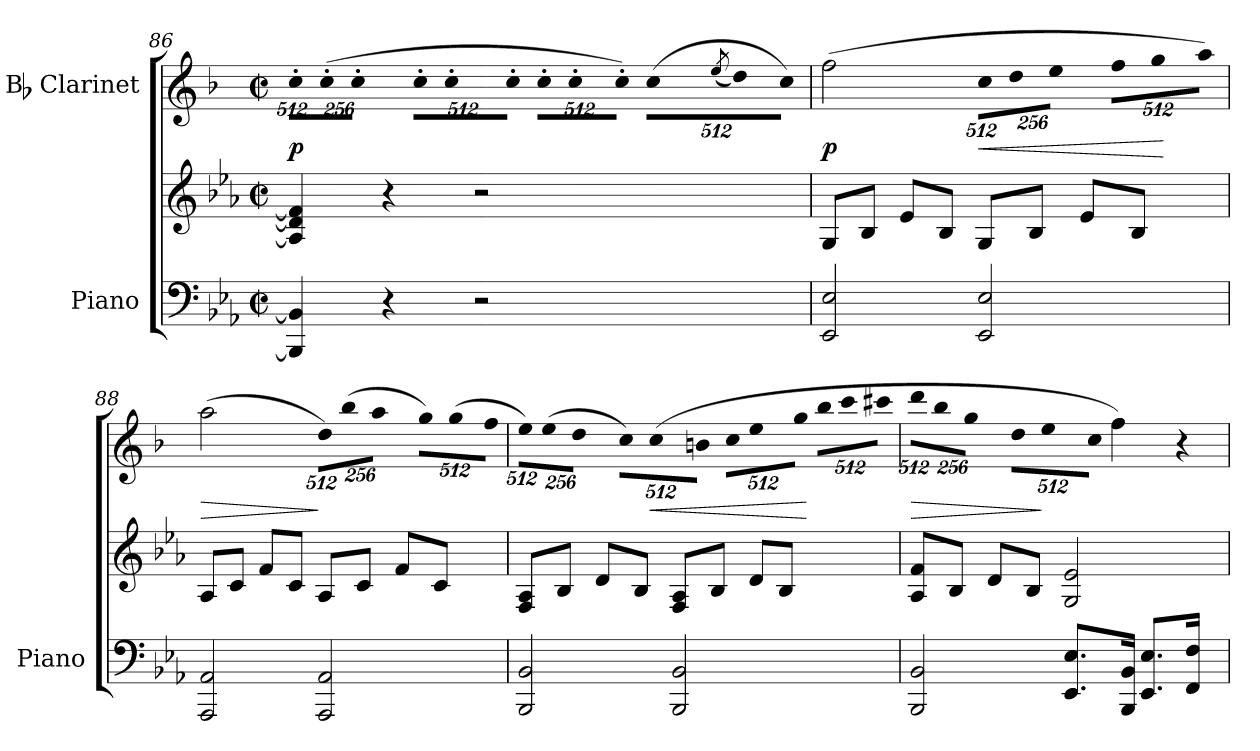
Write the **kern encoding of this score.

**kern	**kern	**kern	**dynam
*part2	*part2	*part1	*part1
*staff3	*staff2	*staff1	*staff1
*I"Piano	*	*I"Bb Clarinet	*
*I'Piano	*	*	*
*clefF4	*clefG2	*clefG2	*
*	*	*ITrd1c2	*
*k[b-e-a-]	*k[b-e-a-]	*k[b-e-a-]	*
*E-:	*E-:	*E-:	*
*M2/2	*M2/2	*M2/2	*
*met(c|)	*met(c|)	*met(c|)	*
*	*	*Xbrackettup	*
=86	=86	=86	=86
!	!	!LO:N:vis=8	!LO:DY:b
4BBB-/] 4BB-/]	4A-/] 4d/] 4f/]	4096%341b-'>\L	p
!	!	!LO:N:vis=8	!
.	.	(>2048%171b-'>\	.
!	!	!LO:N:vis=8	!
.	.	4096%341b-'>\J	.
!	!	!LO:N:vis=8	!
4r	4r	4096%341b-'>\L	.
!	!	!LO:N:vis=8	!
.	.	2048%171b-'>\	.
!	!	!LO:N:vis=8	!
.	.	4096%341b-'>\J	.
!	!	!LO:N:vis=8	!
2r	2r	4096%341b-'>\L	.
!	!	!LO:N:vis=8	!
.	.	2048%171b-'>\	.
!	!	!LO:N:vis=8	!
.	.	4096%341b-'>\J)	.
!	!	!LO:N:vis=8	!
.	.	(>4096%341b-\L	.
.	.	(<8qdd/	.
!	!	!LO:N:vis=8	!
.	.	2048%171cc\)	.
!	!	!LO:N:vis=8	!
.	.	4096%341b-\J)	.
=87	=87	=87	=87
!	!	!	!LO:DY:b
2EE-/ 2E-/	8G/L	(>2ee-\	p
.	8B-/J	.	.
.	8e-/L	.	.
.	8B-/J	.	.
!	!	!LO:N:vis=8	!LO:HP:b
2EE-/ 2E-/	8G/L	4096%341b-\L	<
!	!	!LO:N:vis=8	!
.	.	2048%171cc\	.
.	8B-/J	.	.
!	!	!LO:N:vis=8	!
.	.	4096%341dd\J	.
!	!	!LO:N:vis=8	!
.	8e-/L	4096%341ee-\L	.
!	!	!LO:N:vis=8	!
.	.	2048%171ff\	.
.	8B-/J	.	.
!	!	!LO:N:vis=8	!
.	.	4096%341gg\J)	.
.	.	.	[
=88	=88	=88	=88
!	!	!	!LO:HP:b
2AAA-/ 2AA-/	8A-/L	(>2gg\	>
.	8c/J	.	.
.	8f/L	.	.
.	8c/J	.	.
!	!	!LO:N:vis=8	!
2AAA-/ 2AA-/	8A-/L	4096%341cc\L)	]
!	!	!LO:N:vis=8	!
.	.	(>2048%171aa-\	.
.	8c/J	.	.
!	!	!LO:N:vis=8	!
.	.	4096%341gg\J	.
!	!	!LO:N:vis=8	!
.	8f/L	4096%341ff\L)	.
!	!	!LO:N:vis=8	!
.	.	(>2048%171ff\	.
.	8c/J	.	.
!	!	!LO:N:vis=8	!
.	.	4096%341ee-\J	.
=89	=89	=89	=89
!	!	!LO:N:vis=8	!
2BBB-/ 2BB-/	8F/ 8A-/L	4096%341dd\L)	.
!	!	!LO:N:vis=8	!
.	.	(>2048%171dd\	.
.	8B-/J	.	.
!	!	!LO:N:vis=8	!
.	.	4096%341cc\J	.
!	!	!LO:N:vis=8	!
.	8d/L	4096%341b-\L)	.
!	!	!LO:N:vis=8	!
.	.	(>2048%171b-\	.
.	8B-/J	.	.
!	!	!LO:N:vis=8	!LO:HP:b
.	.	4096%341an\J	<
!	!	!LO:N:vis=8	!
2BBB-/ 2BB-/	8F/ 8A-/L	4096%341b-\L	.
!	!	!LO:N:vis=8	!
.	.	2048%171dd\	.
.	8B-/J	.	.
!	!	!LO:N:vis=8	!
.	.	4096%341ff\J	.
!	!	!LO:N:vis=8	!
.	8d/L	4096%341aa-\L	.
!	!	!LO:N:vis=8	!
.	.	2048%171bb-\	.
.	8B-/J	.	.
!	!	!LO:N:vis=8	!
.	.	4096%341bbn\J	.
.	.	.	[
!!LO:LB:g=z
=90	=90	=90	=90
!	!	!LO:N:vis=8	!LO:HP:b
2BBB-/ 2BB-/	8A-/ 8f/L	4096%341ccc\L	>
!	!	!LO:N:vis=8	!
.	.	2048%171aa-\	.
.	8B-/J	.	.
!	!	!LO:N:vis=8	!
.	.	4096%341ff\J	.
!	!	!LO:N:vis=8	!
.	8d/L	4096%341cc\L	.
!	!	!LO:N:vis=8	!
.	.	2048%171dd\	.
.	8B-/J	.	.
!	!	!LO:N:vis=8	!
.	.	4096%341b-\J	]
8.EE-/ 8.E-/L	2G/ 2e-/	4ee-\)	.
16BBB-/ 16BB-/Jk	.	.	.
8.EE-/ 8.E-/L	.	4r	.
16FF/ 16F/Jk	.	.	.
=	=	=	=
*-	*-	*-	*-
